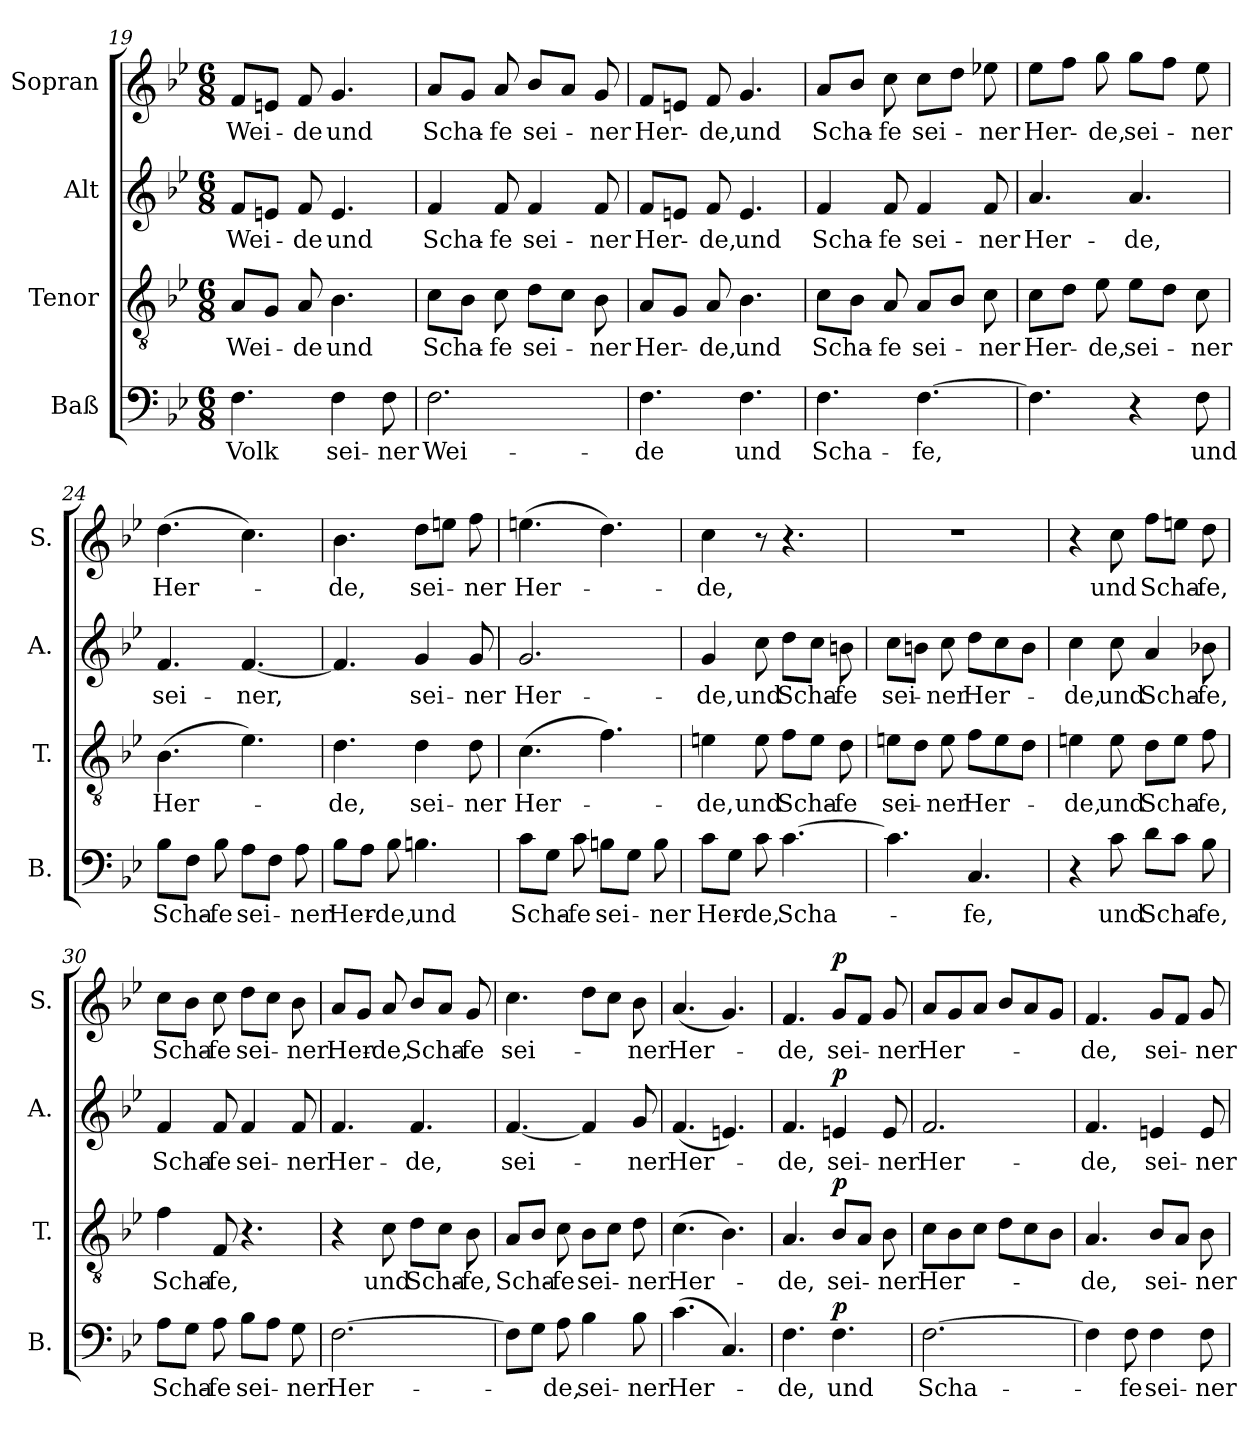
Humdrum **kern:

**kern	**text	**dynam	**kern	**text	**dynam	**kern	**text	**dynam	**kern	**text	**dynam
*part4	*part4	*part4	*part3	*part3	*part3	*part2	*part2	*part2	*part1	*part1	*part1
*staff4	*staff4	*staff4	*staff3	*staff3	*staff3	*staff2	*staff2	*staff2	*staff1	*staff1	*staff1
*I"Baß	*	*	*I"Tenor	*	*	*I"Alt	*	*	*I"Sopran	*	*
*I'B.	*	*	*I'T.	*	*	*I'A.	*	*	*I'S.	*	*
*clefF4	*	*	*clefGv2	*	*	*clefG2	*	*	*clefG2	*	*
*k[b-e-]	*	*	*k[b-e-]	*	*	*k[b-e-]	*	*	*k[b-e-]	*	*
*B-:	*	*	*B-:	*	*	*B-:	*	*	*B-:	*	*
*M6/8	*	*	*M6/8	*	*	*M6/8	*	*	*M6/8	*	*
=19	=19	=19	=19	=19	=19	=19	=19	=19	=19	=19	=19
!	!LO:LY:b	!	!	!LO:LY:b	!	!	!LO:LY:b	!	!	!LO:LY:b	!
4.F\	Volk	.	8A/L	Wei-	.	8f/L	Wei-	.	8f/L	Wei-	.
.	.	.	8G/J	.	.	8en/J	.	.	8en/J	.	.
!	!	!	!	!LO:LY:b	!	!	!LO:LY:b	!	!	!LO:LY:b	!
.	.	.	8A/	-de	.	8f/	-de	.	8f/	-de	.
!	!LO:LY:b	!	!	!LO:LY:b	!	!	!LO:LY:b	!	!	!LO:LY:b	!
4F\	sei-	.	4.B-\	und	.	4.e/	und	.	4.g/	und	.
!	!LO:LY:b	!	!	!	!	!	!	!	!	!	!
8F\	-ner	.	.	.	.	.	.	.	.	.	.
=20	=20	=20	=20	=20	=20	=20	=20	=20	=20	=20	=20
!	!LO:LY:b	!	!	!LO:LY:b	!	!	!LO:LY:b	!	!	!LO:LY:b	!
2.F\	Wei-	.	8c\L	Scha-	.	4f/	Scha-	.	8a/L	Scha-	.
.	.	.	8B-\J	.	.	.	.	.	8g/J	.	.
!	!	!	!	!LO:LY:b	!	!	!LO:LY:b	!	!	!LO:LY:b	!
.	.	.	8c\	-fe	.	8f/	-fe	.	8a/	-fe	.
!	!	!	!	!LO:LY:b	!	!	!LO:LY:b	!	!	!LO:LY:b	!
.	.	.	8d\L	sei-	.	4f/	sei-	.	8b-/L	sei-	.
.	.	.	8c\J	.	.	.	.	.	8a/J	.	.
!	!	!	!	!LO:LY:b	!	!	!LO:LY:b	!	!	!LO:LY:b	!
.	.	.	8B-\	-ner	.	8f/	-ner	.	8g/	-ner	.
=21	=21	=21	=21	=21	=21	=21	=21	=21	=21	=21	=21
!	!LO:LY:b	!	!	!LO:LY:b	!	!	!LO:LY:b	!	!	!LO:LY:b	!
4.F\	-de	.	8A/L	Her-	.	8f/L	Her-	.	8f/L	Her-	.
.	.	.	8G/J	.	.	8en/J	.	.	8en/J	.	.
!	!	!	!	!LO:LY:b	!	!	!LO:LY:b	!	!	!LO:LY:b	!
.	.	.	8A/	-de,	.	8f/	-de,	.	8f/	-de,	.
!	!LO:LY:b	!	!	!LO:LY:b	!	!	!LO:LY:b	!	!	!LO:LY:b	!
4.F\	und	.	4.B-\	und	.	4.e/	und	.	4.g/	und	.
!!LO:LB:g=z
=22	=22	=22	=22	=22	=22	=22	=22	=22	=22	=22	=22
!	!LO:LY:b	!	!	!LO:LY:b	!	!	!LO:LY:b	!	!	!LO:LY:b	!
4.F\	Scha-	.	8c\L	Scha-	.	4f/	Scha-	.	8a/L	Scha-	.
.	.	.	8B-\J	.	.	.	.	.	8b-/J	.	.
!	!	!	!	!LO:LY:b	!	!	!LO:LY:b	!	!	!LO:LY:b	!
.	.	.	8A/	-fe	.	8f/	-fe	.	8cc\	-fe	.
!	!LO:LY:b	!	!	!LO:LY:b	!	!	!LO:LY:b	!	!	!LO:LY:b	!
[4.F\	-fe,	.	8A/L	sei-	.	4f/	sei-	.	8cc\L	sei-	.
.	.	.	8B-/J	.	.	.	.	.	8dd\J	.	.
!	!	!	!	!LO:LY:b	!	!	!LO:LY:b	!	!	!LO:LY:b	!
.	.	.	8c\	-ner	.	8f/	-ner	.	8ee-X\	-ner	.
=23	=23	=23	=23	=23	=23	=23	=23	=23	=23	=23	=23
!	!	!	!	!LO:LY:b	!	!	!LO:LY:b	!	!	!LO:LY:b	!
4.F\]	.	.	8c\L	Her-	.	4.a/	Her-	.	8ee-\L	Her-	.
.	.	.	8d\J	.	.	.	.	.	8ff\J	.	.
!	!	!	!	!LO:LY:b	!	!	!	!	!	!LO:LY:b	!
.	.	.	8e-\	-de,	.	.	.	.	8gg\	-de,	.
!	!	!	!	!LO:LY:b	!	!	!LO:LY:b	!	!	!LO:LY:b	!
4r	.	.	8e-\L	sei-	.	4.a/	-de,	.	8gg\L	sei-	.
.	.	.	8d\J	.	.	.	.	.	8ff\J	.	.
!	!LO:LY:b	!	!	!LO:LY:b	!	!	!	!	!	!LO:LY:b	!
8F\	und	.	8c\	-ner	.	.	.	.	8ee-\	-ner	.
=24	=24	=24	=24	=24	=24	=24	=24	=24	=24	=24	=24
!	!LO:LY:b	!	!	!LO:LY:b	!	!	!LO:LY:b	!	!	!LO:LY:b	!
8B-\L	Scha-	.	(>4.B-\	Her-	.	4.f/	sei-	.	(>4.dd\	Her-	.
8F\J	.	.	.	.	.	.	.	.	.	.	.
!	!LO:LY:b	!	!	!	!	!	!	!	!	!	!
8B-\	-fe	.	.	.	.	.	.	.	.	.	.
!	!LO:LY:b	!	!	!	!	!	!LO:LY:b	!	!	!	!
8A\L	sei-	.	4.e-\)	.	.	[4.f/	-ner,	.	4.cc\)	.	.
8F\J	.	.	.	.	.	.	.	.	.	.	.
!	!LO:LY:b	!	!	!	!	!	!	!	!	!	!
8A\	-ner	.	.	.	.	.	.	.	.	.	.
=25	=25	=25	=25	=25	=25	=25	=25	=25	=25	=25	=25
!	!LO:LY:b	!	!	!LO:LY:b	!	!	!	!	!	!LO:LY:b	!
8B-\L	Her-	.	4.d\	-de,	.	4.f/]	.	.	4.b-\	-de,	.
8A\J	.	.	.	.	.	.	.	.	.	.	.
!	!LO:LY:b	!	!	!	!	!	!	!	!	!	!
8B-\	-de,	.	.	.	.	.	.	.	.	.	.
!	!LO:LY:b	!	!	!LO:LY:b	!	!	!LO:LY:b	!	!	!LO:LY:b	!
4.Bn\	und	.	4d\	sei-	.	4g/	sei-	.	8dd\L	sei-	.
.	.	.	.	.	.	.	.	.	8een\J	.	.
!	!	!	!	!LO:LY:b	!	!	!LO:LY:b	!	!	!LO:LY:b	!
.	.	.	8d\	-ner	.	8g/	-ner	.	8ff\	-ner	.
=26	=26	=26	=26	=26	=26	=26	=26	=26	=26	=26	=26
!	!LO:LY:b	!	!	!LO:LY:b	!	!	!LO:LY:b	!	!	!LO:LY:b	!
8c\L	Scha-	.	(>4.c\	Her-	.	2.g/	Her-	.	(>4.een\	Her-	.
8G\J	.	.	.	.	.	.	.	.	.	.	.
!	!LO:LY:b	!	!	!	!	!	!	!	!	!	!
8c\	-fe	.	.	.	.	.	.	.	.	.	.
!	!LO:LY:b	!	!	!	!	!	!	!	!	!	!
8Bn\L	sei-	.	4.f\)	.	.	.	.	.	4.dd\)	.	.
8G\J	.	.	.	.	.	.	.	.	.	.	.
!	!LO:LY:b	!	!	!	!	!	!	!	!	!	!
8B\	-ner	.	.	.	.	.	.	.	.	.	.
!!LO:LB:g=z
=27	=27	=27	=27	=27	=27	=27	=27	=27	=27	=27	=27
!	!LO:LY:b	!	!	!LO:LY:b	!	!	!LO:LY:b	!	!	!LO:LY:b	!
8c\L	Her-	.	4en\	-de,	.	4g/	-de,	.	4cc\	-de,	.
8G\J	.	.	.	.	.	.	.	.	.	.	.
!	!LO:LY:b	!	!	!LO:LY:b	!	!	!LO:LY:b	!	!	!	!
8c\	-de,	.	8e\	und	.	8cc\	und	.	8r	.	.
!	!LO:LY:b	!	!	!LO:LY:b	!	!	!LO:LY:b	!	!	!	!
[4.c\	Scha-	.	8f\L	Scha-	.	8dd\L	Scha-	.	4.r	.	.
.	.	.	8e\J	.	.	8cc\J	.	.	.	.	.
!	!	!	!	!LO:LY:b	!	!	!LO:LY:b	!	!	!	!
.	.	.	8d\	-fe	.	8bn\	-fe	.	.	.	.
=28	=28	=28	=28	=28	=28	=28	=28	=28	=28	=28	=28
!	!	!	!	!LO:LY:b	!	!	!LO:LY:b	!	!	!	!
4.c\]	.	.	8en\L	sei-	.	8cc\L	sei-	.	2.r	.	.
.	.	.	8d\J	.	.	8bn\J	.	.	.	.	.
!	!	!	!	!LO:LY:b	!	!	!LO:LY:b	!	!	!	!
.	.	.	8e\	-ner	.	8cc\	-ner	.	.	.	.
!	!LO:LY:b	!	!	!LO:LY:b	!	!	!LO:LY:b	!	!	!	!
4.C/	-fe,	.	8f\L	Her-	.	8dd\L	Her-	.	.	.	.
.	.	.	8e\	.	.	8cc\	.	.	.	.	.
.	.	.	8d\J	.	.	8b\J	.	.	.	.	.
=29	=29	=29	=29	=29	=29	=29	=29	=29	=29	=29	=29
!	!	!	!	!LO:LY:b	!	!	!LO:LY:b	!	!	!	!
4r	.	.	4en\	-de,	.	4cc\	-de,	.	4r	.	.
!	!LO:LY:b	!	!	!LO:LY:b	!	!	!LO:LY:b	!	!	!LO:LY:b	!
8c\	und	.	8e\	und	.	8cc\	und	.	8cc\	und	.
!	!LO:LY:b	!	!	!LO:LY:b	!	!	!LO:LY:b	!	!	!LO:LY:b	!
8d\L	Scha-	.	8d\L	Scha-	.	4a/	Scha-	.	8ff\L	Scha-	.
8c\J	.	.	8e\J	.	.	.	.	.	8een\J	.	.
!	!LO:LY:b	!	!	!LO:LY:b	!	!	!LO:LY:b	!	!	!LO:LY:b	!
8B-\	-fe,	.	8f\	-fe,	.	8b-X\	-fe,	.	8dd\	-fe,	.
=30	=30	=30	=30	=30	=30	=30	=30	=30	=30	=30	=30
!	!LO:LY:b	!	!	!LO:LY:b	!	!	!LO:LY:b	!	!	!LO:LY:b	!
8A\L	Scha-	.	4f\	Scha-	.	4f/	Scha-	.	8cc\L	Scha-	.
8G\J	.	.	.	.	.	.	.	.	8b-\J	.	.
!	!LO:LY:b	!	!	!LO:LY:b	!	!	!LO:LY:b	!	!	!LO:LY:b	!
8A\	-fe	.	8F/	-fe,	.	8f/	-fe	.	8cc\	-fe	.
!	!LO:LY:b	!	!	!	!	!	!LO:LY:b	!	!	!LO:LY:b	!
8B-\L	sei-	.	4.r	.	.	4f/	sei-	.	8dd\L	sei-	.
8A\J	.	.	.	.	.	.	.	.	8cc\J	.	.
!	!LO:LY:b	!	!	!	!	!	!LO:LY:b	!	!	!LO:LY:b	!
8G\	-ner	.	.	.	.	8f/	-ner	.	8b-\	-ner	.
=31	=31	=31	=31	=31	=31	=31	=31	=31	=31	=31	=31
!	!LO:LY:b	!	!	!	!	!	!LO:LY:b	!	!	!LO:LY:b	!
[2.F\	Her-	.	4r	.	.	4.f/	Her-	.	8a/L	Her-	.
.	.	.	.	.	.	.	.	.	8g/J	.	.
!	!	!	!	!LO:LY:b	!	!	!	!	!	!LO:LY:b	!
.	.	.	8c\	und	.	.	.	.	8a/	-de,	.
!	!	!	!	!LO:LY:b	!	!	!LO:LY:b	!	!	!LO:LY:b	!
.	.	.	8d\L	Scha-	.	4.f/	-de,	.	8b-/L	Scha-	.
.	.	.	8c\J	.	.	.	.	.	8a/J	.	.
!	!	!	!	!LO:LY:b	!	!	!	!	!	!LO:LY:b	!
.	.	.	8B-\	-fe,	.	.	.	.	8g/	-fe	.
!!LO:PB:g=z
=32	=32	=32	=32	=32	=32	=32	=32	=32	=32	=32	=32
!	!	!	!	!LO:LY:b	!	!	!LO:LY:b	!	!	!LO:LY:b	!
8F\L]	.	.	8A/L	Scha-	.	[4.f/	sei-	.	4.cc\	sei-	.
8G\J	.	.	8B-/J	.	.	.	.	.	.	.	.
!	!LO:LY:b	!	!	!LO:LY:b	!	!	!	!	!	!	!
8A\	-de,	.	8c\	-fe	.	.	.	.	.	.	.
!	!LO:LY:b	!	!	!LO:LY:b	!	!	!	!	!	!	!
4B-\	sei-	.	8B-\L	sei-	.	4f/]	.	.	8dd\L	.	.
.	.	.	8c\J	.	.	.	.	.	8cc\J	.	.
!	!LO:LY:b	!	!	!LO:LY:b	!	!	!LO:LY:b	!	!	!LO:LY:b	!
8B-\	-ner	.	8d\	-ner	.	8g/	-ner	.	8b-\	-ner	.
=33	=33	=33	=33	=33	=33	=33	=33	=33	=33	=33	=33
!	!LO:LY:b	!	!	!LO:LY:b	!	!	!LO:LY:b	!	!	!LO:LY:b	!
(>4.c\	Her-	.	(>4.c\	Her-	.	(<4.f/	Her-	.	(<4.a/	Her-	.
4.C/)	.	.	4.B-\)	.	.	4.en/)	.	.	4.g/)	.	.
=34	=34	=34	=34	=34	=34	=34	=34	=34	=34	=34	=34
!	!LO:LY:b	!	!	!LO:LY:b	!	!	!LO:LY:b	!	!	!LO:LY:b	!
4.F\	-de,	.	4.A/	-de,	.	4.f/	-de,	.	4.f/	-de,	.
!	!LO:LY:b	!LO:DY:a	!	!LO:LY:b	!LO:DY:a	!	!LO:LY:b	!LO:DY:a	!	!LO:LY:b	!LO:DY:a
4.F\	und	p	8B-/L	sei-	p	4en/	sei-	p	8g/L	sei-	p
.	.	.	8A/J	.	.	.	.	.	8f/J	.	.
!	!	!	!	!LO:LY:b	!	!	!LO:LY:b	!	!	!LO:LY:b	!
.	.	.	8B-\	-ner	.	8e/	-ner	.	8g/	-ner	.
=35	=35	=35	=35	=35	=35	=35	=35	=35	=35	=35	=35
!	!LO:LY:b	!	!	!LO:LY:b	!	!	!LO:LY:b	!	!	!LO:LY:b	!
[2.F\	Scha-	.	8c\L	Her-	.	2.f/	Her-	.	8a/L	Her-	.
.	.	.	8B-\	.	.	.	.	.	8g/	.	.
.	.	.	8c\J	.	.	.	.	.	8a/J	.	.
.	.	.	8d\L	.	.	.	.	.	8b-/L	.	.
.	.	.	8c\	.	.	.	.	.	8a/	.	.
.	.	.	8B-\J	.	.	.	.	.	8g/J	.	.
=36	=36	=36	=36	=36	=36	=36	=36	=36	=36	=36	=36
!	!	!	!	!LO:LY:b	!	!	!LO:LY:b	!	!	!LO:LY:b	!
4F\]	.	.	4.A/	-de,	.	4.f/	-de,	.	4.f/	-de,	.
!	!LO:LY:b	!	!	!	!	!	!	!	!	!	!
8F\	-fe	.	.	.	.	.	.	.	.	.	.
!	!LO:LY:b	!	!	!LO:LY:b	!	!	!LO:LY:b	!	!	!LO:LY:b	!
4F\	sei-	.	8B-/L	sei-	.	4en/	sei-	.	8g/L	sei-	.
.	.	.	8A/J	.	.	.	.	.	8f/J	.	.
!	!LO:LY:b	!	!	!LO:LY:b	!	!	!LO:LY:b	!	!	!LO:LY:b	!
8F\	-ner	.	8B-\	-ner	.	8e/	-ner	.	8g/	-ner	.
=	=	=	=	=	=	=	=	=	=	=	=
*-	*-	*-	*-	*-	*-	*-	*-	*-	*-	*-	*-
